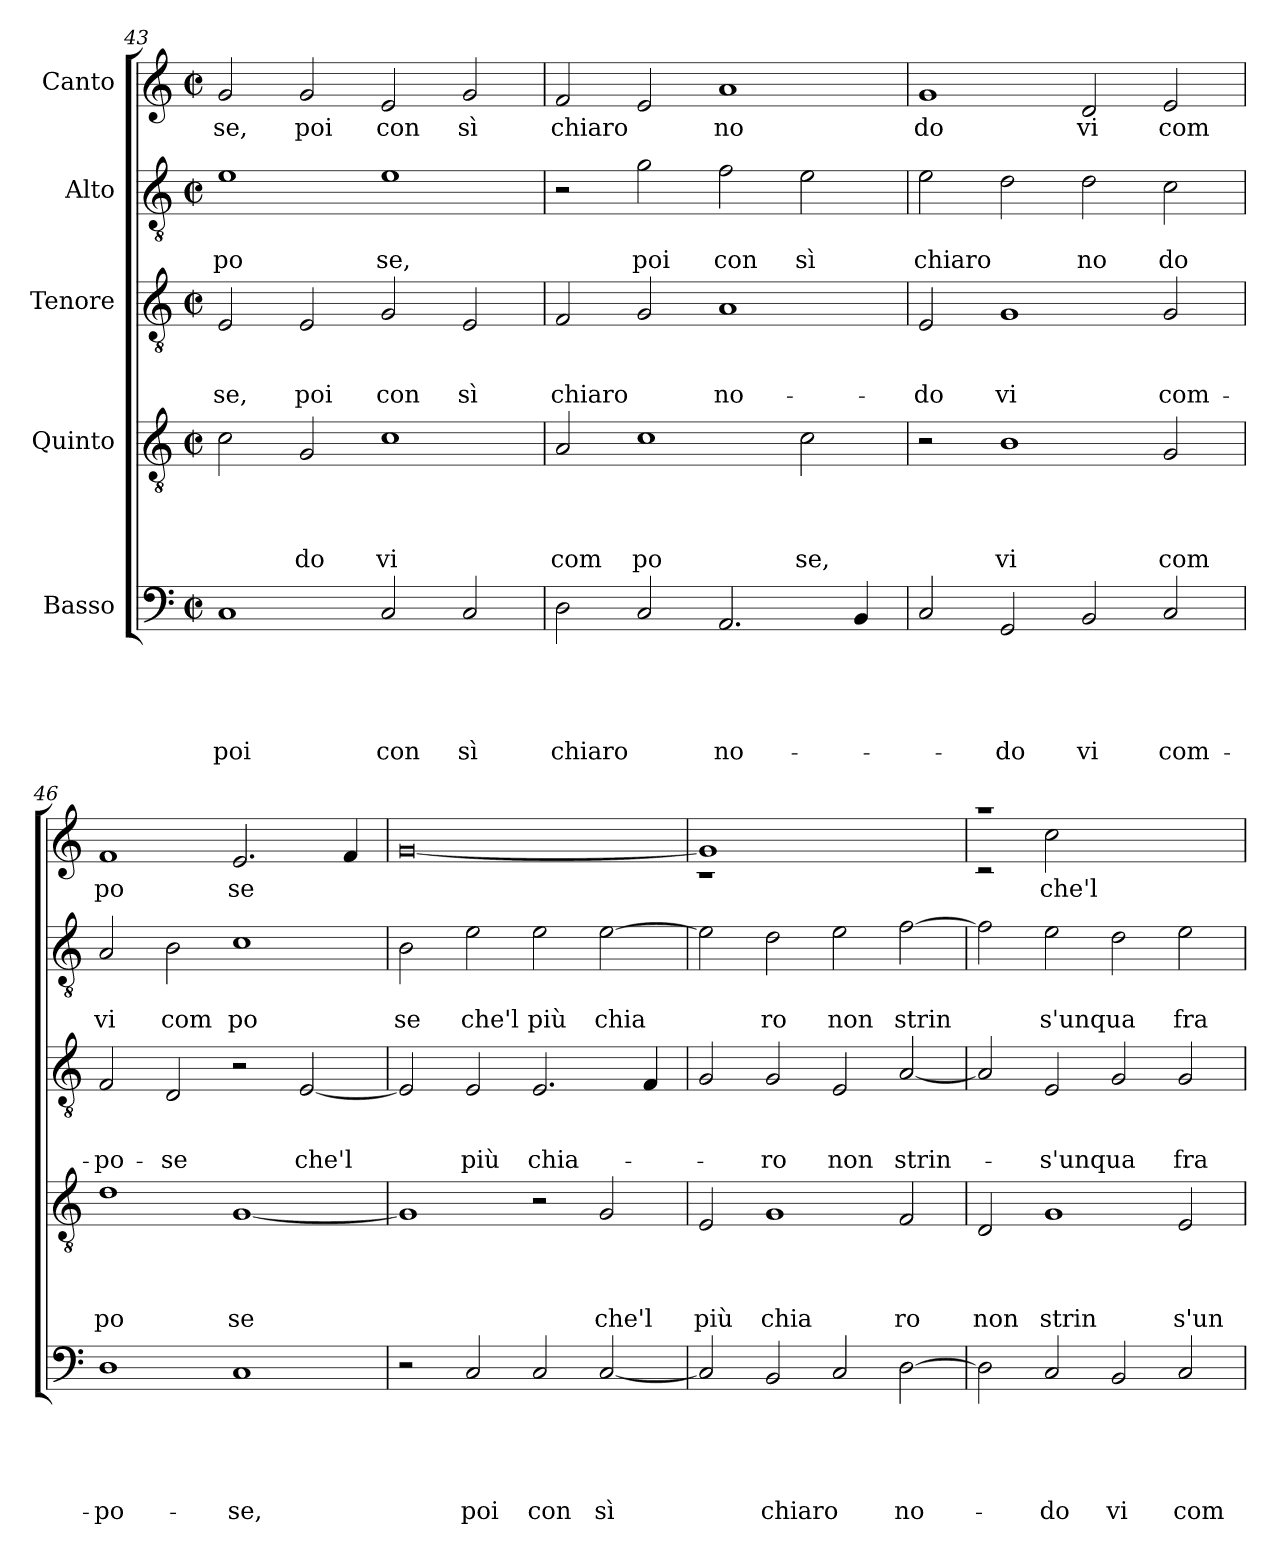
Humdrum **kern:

**kern	**text	**text	**text	**text	**text	**kern	**text	**text	**text	**text	**kern	**text	**text	**text	**kern	**text	**text	**kern	**text
*part5	*part5	*part5	*part5	*part5	*part5	*part4	*part4	*part4	*part4	*part4	*part3	*part3	*part3	*part3	*part2	*part2	*part2	*part1	*part1
*staff5	*staff5	*staff5	*staff5	*staff5	*staff5	*staff4	*staff4	*staff4	*staff4	*staff4	*staff3	*staff3	*staff3	*staff3	*staff2	*staff2	*staff2	*staff1	*staff1
*I"Basso	*	*	*	*	*	*I"Quinto	*	*	*	*	*I"Tenore	*	*	*	*I"Alto	*	*	*I"Canto	*
!!LO:LB:g=z
*clefF4	*	*	*	*	*	*clefGv2	*	*	*	*	*clefGv2	*	*	*	*clefGv2	*	*	*clefG2	*
*k[]	*	*	*	*	*	*k[]	*	*	*	*	*k[]	*	*	*	*k[]	*	*	*k[]	*
*C:	*	*	*	*	*	*C:	*	*	*	*	*C:	*	*	*	*C:	*	*	*C:	*
*M2/2	*	*	*	*	*	*M2/2	*	*	*	*	*M2/2	*	*	*	*M2/2	*	*	*M2/2	*
*met(c|)	*	*	*	*	*	*met(c|)	*	*	*	*	*met(c|)	*	*	*	*met(c|)	*	*	*met(c|)	*
=43	=43	=43	=43	=43	=43	=43	=43	=43	=43	=43	=43	=43	=43	=43	=43	=43	=43	=43	=43
!	!	!	!	!	!LO:LY:b	!	!	!	!	!	!	!	!	!LO:LY:b	!	!	!LO:LY:b	!	!LO:LY:b
1C	.	.	.	.	poi	2c\	.	.	.	.	2E/	.	.	-se,	1e	.	po	2g/	se,
!	!	!	!	!	!	!	!	!	!	!LO:LY:b	!	!	!	!LO:LY:b	!	!	!	!	!LO:LY:b
.	.	.	.	.	.	2G/	.	.	.	do	2E/	.	.	poi	.	.	.	2g/	poi
!	!	!	!	!	!LO:LY:b	!	!	!	!	!LO:LY:b	!	!	!	!LO:LY:b	!	!	!LO:LY:b	!	!LO:LY:b
2C/	.	.	.	.	con	1c	.	.	.	vi	2G/	.	.	con	1e	.	se,	2e/	con
!	!	!	!	!	!LO:LY:b	!	!	!	!	!	!	!	!	!LO:LY:b	!	!	!	!	!LO:LY:b
2C/	.	.	.	.	sì	.	.	.	.	.	2E/	.	.	sì	.	.	.	2g/	sì
=44	=44	=44	=44	=44	=44	=44	=44	=44	=44	=44	=44	=44	=44	=44	=44	=44	=44	=44	=44
!	!	!	!	!	!LO:LY:b	!	!	!	!	!LO:LY:b	!	!	!	!LO:LY:b	!	!	!	!	!LO:LY:b
2D\	.	.	.	.	chiaro	2A/	.	.	.	com	2F/	.	.	chiaro	2r	.	.	2f/	chiaro
!	!	!	!	!	!	!	!	!	!	!LO:LY:b	!	!	!	!	!	!	!LO:LY:b	!	!
2C/	.	.	.	.	.	1c	.	.	.	po	2G/	.	.	.	2g\	.	poi	2e/	.
!	!	!	!	!	!LO:LY:b	!	!	!	!	!	!	!	!	!LO:LY:b	!	!	!LO:LY:b	!	!LO:LY:b
2.AA/	.	.	.	.	no-	.	.	.	.	.	1A	.	.	no-	2f\	.	con	1a	no
!	!	!	!	!	!	!	!	!	!	!LO:LY:b	!	!	!	!	!	!	!LO:LY:b	!	!
.	.	.	.	.	.	2c\	.	.	.	se,	.	.	.	.	2e\	.	sì	.	.
4BB/	.	.	.	.	.	.	.	.	.	.	.	.	.	.	.	.	.	.	.
=45	=45	=45	=45	=45	=45	=45	=45	=45	=45	=45	=45	=45	=45	=45	=45	=45	=45	=45	=45
!	!	!	!	!	!	!	!	!	!	!	!	!	!	!LO:LY:b	!	!	!LO:LY:b	!	!LO:LY:b
2C/	.	.	.	.	.	2r	.	.	.	.	2E/	.	.	-do	2e\	.	chiaro	1g	do
!	!	!	!	!	!LO:LY:b	!	!	!	!	!LO:LY:b	!	!	!	!LO:LY:b	!	!	!	!	!
2GG/	.	.	.	.	-do	1B	.	.	.	vi	1G	.	.	vi	2d\	.	.	.	.
!	!	!	!	!	!LO:LY:b	!	!	!	!	!	!	!	!	!	!	!	!LO:LY:b	!	!LO:LY:b
2BB/	.	.	.	.	vi	.	.	.	.	.	.	.	.	.	2d\	.	no	2d/	vi
!	!	!	!	!	!LO:LY:b	!	!	!	!	!LO:LY:b	!	!	!	!LO:LY:b	!	!	!LO:LY:b	!	!LO:LY:b
2C/	.	.	.	.	com-	2G/	.	.	.	com	2G/	.	.	com-	2c\	.	do	2e/	com
=46	=46	=46	=46	=46	=46	=46	=46	=46	=46	=46	=46	=46	=46	=46	=46	=46	=46	=46	=46
!	!	!	!	!	!LO:LY:b	!	!	!	!	!LO:LY:b	!	!	!	!LO:LY:b	!	!	!LO:LY:b	!	!LO:LY:b
1D	.	.	.	.	-po-	1d	.	.	.	po	2F/	.	.	-po-	2A/	.	vi	1f	po
!	!	!	!	!	!	!	!	!	!	!	!	!	!	!LO:LY:b	!	!	!LO:LY:b	!	!
.	.	.	.	.	.	.	.	.	.	.	2D/	.	.	-se	2B\	.	com	.	.
!	!	!	!	!	!LO:LY:b	!	!	!	!	!LO:LY:b	!	!	!	!	!	!	!LO:LY:b	!	!LO:LY:b
1C	.	.	.	.	-se,	[<1G	.	.	.	se	2r	.	.	.	1c	.	po	2.e/	se
!	!	!	!	!	!	!	!	!	!	!	!	!	!	!LO:LY:b	!	!	!	!	!
.	.	.	.	.	.	.	.	.	.	.	[<2E/	.	.	che'l	.	.	.	.	.
.	.	.	.	.	.	.	.	.	.	.	.	.	.	.	.	.	.	4f/	.
=47	=47	=47	=47	=47	=47	=47	=47	=47	=47	=47	=47	=47	=47	=47	=47	=47	=47	=47	=47
!	!	!	!	!	!	!	!	!	!	!	!	!	!	!	!	!	!LO:LY:b	!	!
2r	.	.	.	.	.	1G]	.	.	.	.	2E/]	.	.	.	2B\	.	se	[<0g	.
!	!	!	!	!	!LO:LY:b	!	!	!	!	!	!	!	!	!LO:LY:b	!	!	!LO:LY:b	!	!
2C/	.	.	.	.	poi	.	.	.	.	.	2E/	.	.	più	2e\	.	che'l	.	.
!	!	!	!	!	!LO:LY:b	!	!	!	!	!	!	!	!	!LO:LY:b	!	!	!LO:LY:b	!	!
2C/	.	.	.	.	con	2r	.	.	.	.	2.E/	.	.	chia-	2e\	.	più	.	.
!	!	!	!	!	!LO:LY:b	!	!	!	!	!LO:LY:b	!	!	!	!	!	!	!LO:LY:b	!	!
[<2C/	.	.	.	.	sì	2G/	.	.	.	che'l	.	.	.	.	[>2e\	.	chia	.	.
.	.	.	.	.	.	.	.	.	.	.	4F/	.	.	.	.	.	.	.	.
=48	=48	=48	=48	=48	=48	=48	=48	=48	=48	=48	=48	=48	=48	=48	=48	=48	=48	=48	=48
*	*	*	*	*	*	*	*	*	*	*	*	*	*	*	*	*	*	*^	*
!	!	!	!	!	!	!	!	!	!	!LO:LY:b	!	!	!	!	!	!	!	!	!LO:N:vis=1	!
2C/]	.	.	.	.	.	2E/	.	.	.	più	2G/	.	.	.	2e\]	.	.	1g]	0rc	.
!	!	!	!	!	!LO:LY:b	!	!	!	!	!LO:LY:b	!	!	!	!LO:LY:b	!	!	!LO:LY:b	!	!	!
2BB/	.	.	.	.	chiaro	1G	.	.	.	chia	2G/	.	.	-ro	2d\	.	ro	.	.	.
!	!	!	!	!	!	!	!	!	!	!	!	!	!	!LO:LY:b	!	!	!LO:LY:b	!	!	!
2C/	.	.	.	.	.	.	.	.	.	.	2E/	.	.	non	2e\	.	non	1ryy	.	.
!	!	!	!	!	!LO:LY:b	!	!	!	!	!LO:LY:b	!	!	!	!LO:LY:b	!	!	!LO:LY:b	!	!	!
[>2D\	.	.	.	.	no-	2F/	.	.	.	ro	[<2A/	.	.	strin-	[>2f\	.	strin	.	.	.
=49	=49	=49	=49	=49	=49	=49	=49	=49	=49	=49	=49	=49	=49	=49	=49	=49	=49	=49	=49	=49
!	!	!	!	!	!	!	!	!	!	!LO:LY:b	!	!	!	!	!	!	!	!	!	!
2D\]	.	.	.	.	.	2D/	.	.	.	non	2A/]	.	.	.	2f\]	.	.	1raa	2rc	.
!	!	!	!	!	!LO:LY:b	!	!	!	!	!LO:LY:b	!	!	!	!LO:LY:b	!	!	!LO:LY:b	!	!	!LO:LY:b
2C/	.	.	.	.	-do	1G	.	.	.	strin	2E/	.	.	-s'unqua	2e\	.	s'unqua	.	2cc\	che'l
!	!	!	!	!	!LO:LY:b	!	!	!	!	!	!	!	!	!	!	!	!	!	!	!
2BB/	.	.	.	.	vi	.	.	.	.	.	2G/	.	.	.	2d\	.	.	1ryy	1ryy	.
!	!	!	!	!	!LO:LY:b	!	!	!	!	!LO:LY:b	!	!	!	!LO:LY:b	!	!	!LO:LY:b	!	!	!
2C/	.	.	.	.	com-	2E/	.	.	.	s'un	2G/	.	.	fra	2e\	.	fra	.	.	.
*	*	*	*	*	*	*	*	*	*	*	*	*	*	*	*	*	*	*v	*v	*
=	=	=	=	=	=	=	=	=	=	=	=	=	=	=	=	=	=	=	=
*-	*-	*-	*-	*-	*-	*-	*-	*-	*-	*-	*-	*-	*-	*-	*-	*-	*-	*-	*-
